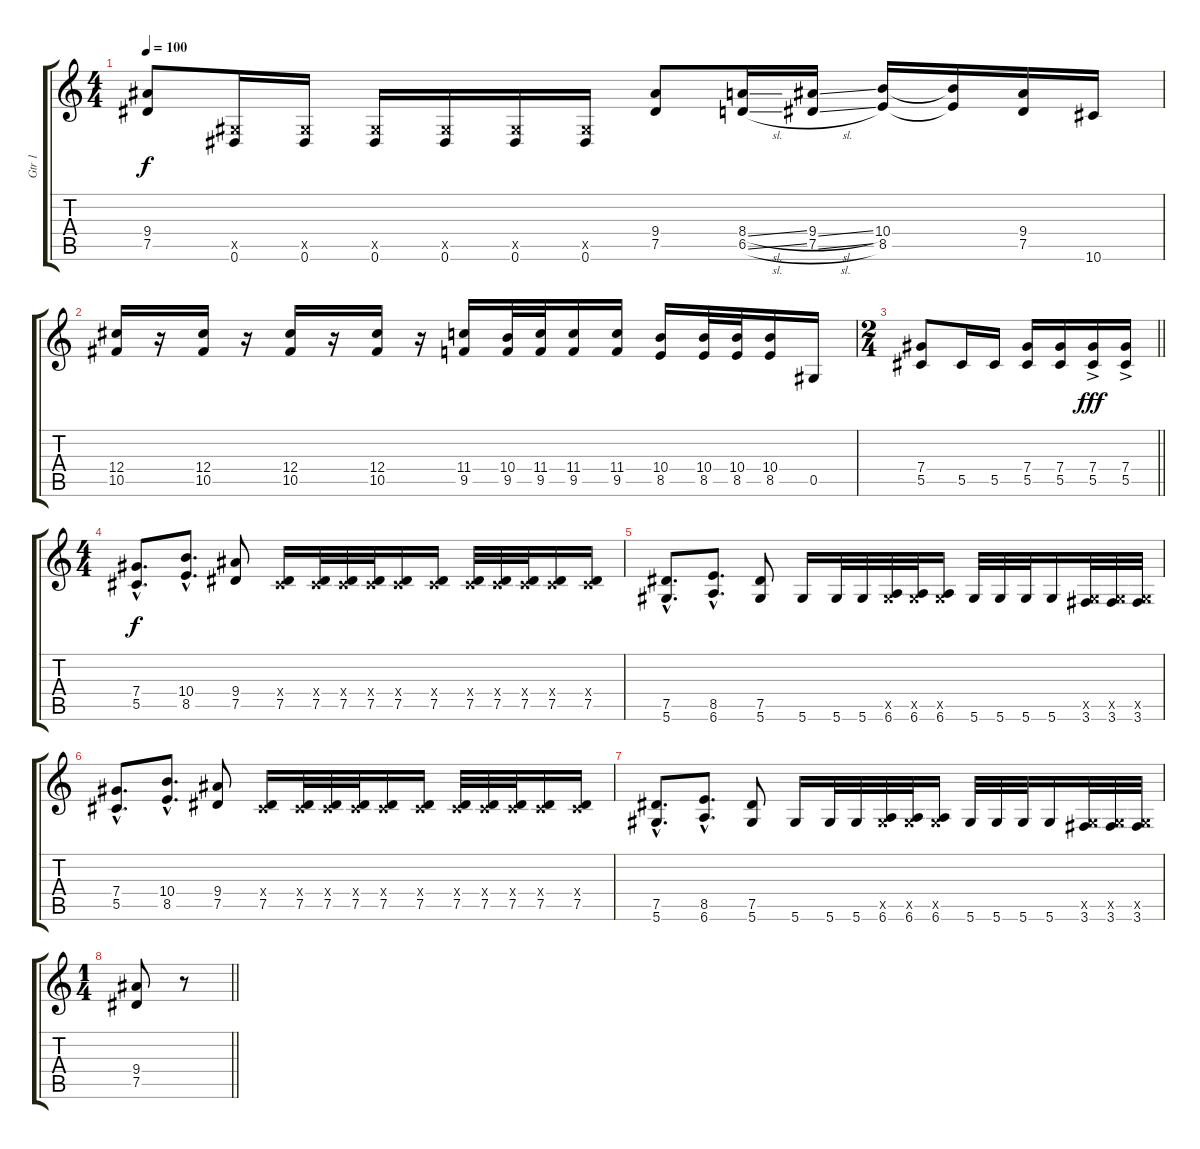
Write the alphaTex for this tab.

\track ("Gtr 1     (Andres)" "Gtr 1     ") {instrument distortionguitar}
\staff {score tabs}
\tuning (Eb4 Bb3 Gb3 Db3 Ab2 Eb2) {hide}
\ts (4 4)
\tempo 100
\clef g2
\ks c
(9.4 7.5).8{dy f} (0.5{x} 0.6).16 (0.5{x} 0.6).16 (0.5{x} 0.6).16 (0.5{x} 0.6).16 (0.5{x} 0.6).16 (0.5{x} 0.6).16 (9.4 7.5).8 (8.4{sl} 6.5{sl}).16 (9.4{sl} 7.5{sl}).16 (10.4 8.5).16 (10.4{t} 8.5{t}).16 (9.4 7.5).16 10.6.16 |
(12.4 10.5).16 r.16 (12.4 10.5).16 r.16 (12.4 10.5).16 r.16 (12.4 10.5).16 r.16 (11.4 9.5).16 (10.4 9.5).32 (11.4 9.5).32 (11.4 9.5).16 (11.4 9.5).16 (10.4 8.5).16 (10.4 8.5).32 (10.4 8.5).32 (10.4 8.5).16 0.5.16 |
\ts (2 4)
\barLineRight lightlight
(7.4 5.5).8 5.5.16 5.5.16 (7.4 5.5).16 (7.4 5.5).16 (7.4{ac} 5.5{ac}).16{dy fff} (7.4{ac} 5.5{ac}).16 |
\ts (4 4)
(7.4{hac} 5.5{hac}).8{d dy f} (10.4{hac} 8.5{hac}).8{d} (9.4 7.5).8 (0.4{x} 7.5).16 (0.4{x} 7.5).32 (0.4{x} 7.5).32 (0.4{x} 7.5).32 (0.4{x} 7.5).16 (0.4{x} 7.5).16 (0.4{x} 7.5).32 (0.4{x} 7.5).32 (0.4{x} 7.5).32 (0.4{x} 7.5).16 (0.4{x} 7.5).16 |
(7.5{hac} 5.6{hac}).8{d} (8.5{hac} 6.6{hac}).8{d} (7.5 5.6).8 5.6.16 5.6.32 5.6.32 (0.5{x} 6.6).32 (0.5{x} 6.6).32 (0.5{x} 6.6).16 5.6.32 5.6.32 5.6.32 5.6.16 (0.5{x} 3.6).32 (0.5{x} 3.6).32 (0.5{x} 3.6).32 |
(7.4{hac} 5.5{hac}).8{d} (10.4{hac} 8.5{hac}).8{d} (9.4 7.5).8 (0.4{x} 7.5).16 (0.4{x} 7.5).32 (0.4{x} 7.5).32 (0.4{x} 7.5).32 (0.4{x} 7.5).16 (0.4{x} 7.5).16 (0.4{x} 7.5).32 (0.4{x} 7.5).32 (0.4{x} 7.5).32 (0.4{x} 7.5).16 (0.4{x} 7.5).16 |
(7.5{hac} 5.6{hac}).8{d} (8.5{hac} 6.6{hac}).8{d} (7.5 5.6).8 5.6.16 5.6.32 5.6.32 (0.5{x} 6.6).32 (0.5{x} 6.6).32 (0.5{x} 6.6).16 5.6.32 5.6.32 5.6.32 5.6.16 (0.5{x} 3.6).32 (0.5{x} 3.6).32 (0.5{x} 3.6).32 |
\ts (1 4)
\barLineRight lightlight
(9.4 7.5).8 r.8
